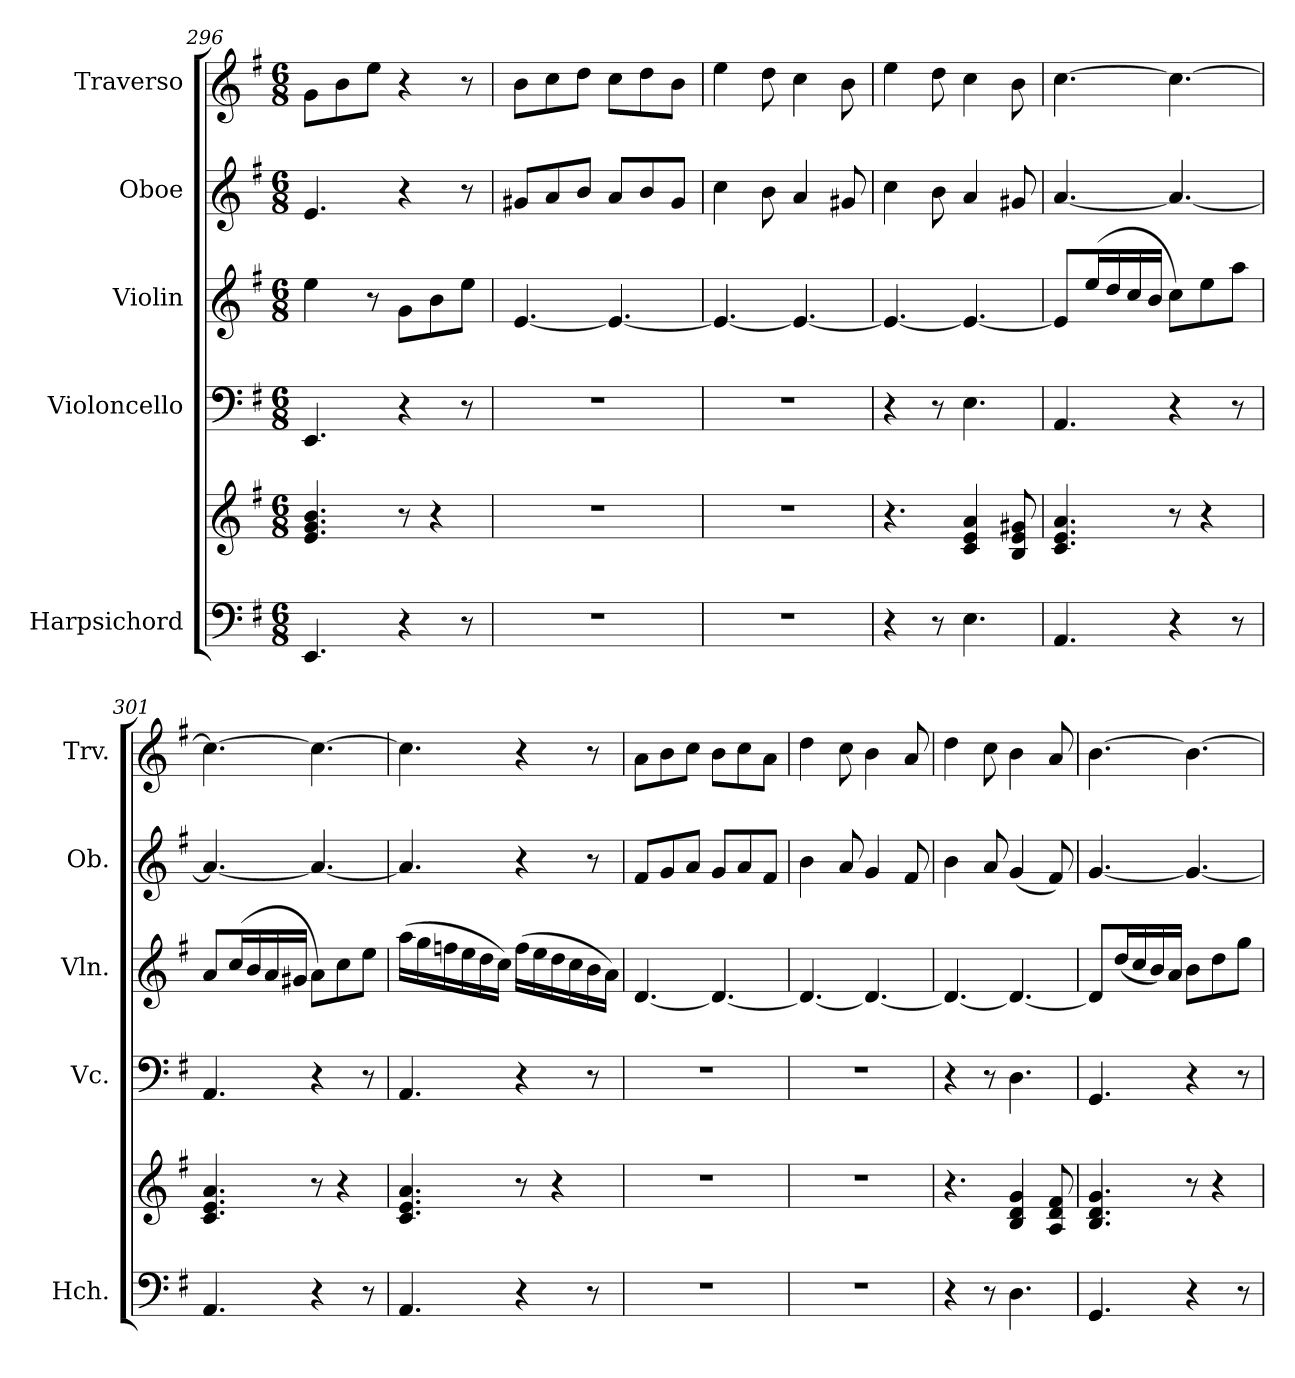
**kern	**kern	**kern	**kern	**kern	**kern
*part5	*part5	*part4	*part3	*part2	*part1
*staff6	*staff5	*staff4	*staff3	*staff2	*staff1
*I"Harpsichord	*	*I"Violoncello	*I"Violin	*I"Oboe	*I"Traverso
*I'Hch.	*	*I'Vc.	*I'Vln.	*I'Ob.	*I'Trv.
*clefF4	*clefG2	*clefF4	*clefG2	*clefG2	*clefG2
*k[f#]	*k[f#]	*k[f#]	*k[f#]	*k[f#]	*k[f#]
*M6/8	*M6/8	*M6/8	*M6/8	*M6/8	*M6/8
=296	=296	=296	=296	=296	=296
4.EE/	4.e/ 4.g/ 4.b/	4.EE/	4ee\	4.e/	8g\L
.	.	.	.	.	8b\
.	.	.	8r	.	8ee\J
4r	8r	4r	8g\L	4r	4r
.	4r	.	8b\	.	.
8r	.	8r	8ee\J	8r	8r
=297	=297	=297	=297	=297	=297
2.r	2.r	2.r	[4.e/	8g#X/L	8b\L
.	.	.	.	8a/	8cc\
.	.	.	.	8b/J	8dd\J
.	.	.	4.e/_	8a/L	8cc\L
.	.	.	.	8b/	8dd\
.	.	.	.	8g#/J	8b\J
=298	=298	=298	=298	=298	=298
2.r	2.r	2.r	4.e/_	4cc\	4ee\
.	.	.	.	8b\	8dd\
.	.	.	4.e/_	4a/	4cc\
.	.	.	.	8g#X/	8b\
=299	=299	=299	=299	=299	=299
4r	4.r	4r	4.e/_	4cc\	4ee\
8r	.	8r	.	8b\	8dd\
4.E\	4c/ 4e/ 4a/	4.E\	4.e/_	4a/	4cc\
.	8B/ 8e/ 8g#X/	.	.	8g#X/	8b\
=300	=300	=300	=300	=300	=300
4.AA/	4.c/ 4.e/ 4.a/	4.AA/	8e/L]	[4.a/	[4.cc\
.	.	.	(16ee/L	.	.
.	.	.	16dd/	.	.
.	.	.	16cc/	.	.
.	.	.	16b/JJ	.	.
4r	8r	4r	8cc\L)	4.a/_	4.cc\_
.	4r	.	8ee\	.	.
8r	.	8r	8aa\J	.	.
!!LO:LB:g=z
=301	=301	=301	=301	=301	=301
4.AA/	4.c/ 4.e/ 4.a/	4.AA/	8a/L	4.a/_	4.cc\_
.	.	.	(16cc/L	.	.
.	.	.	16b/	.	.
.	.	.	16a/	.	.
.	.	.	16g#X/JJ	.	.
4r	8r	4r	8a\L)	4.a/_	4.cc\_
.	4r	.	8cc\	.	.
8r	.	8r	8ee\J	.	.
=302	=302	=302	=302	=302	=302
4.AA/	4.c/ 4.e/ 4.a/	4.AA/	(16aa\LL	4.a/]	4.cc\]
.	.	.	16gg\	.	.
.	.	.	16ffn\	.	.
.	.	.	16ee\	.	.
.	.	.	16dd\	.	.
.	.	.	16cc\JJ)	.	.
4r	8r	4r	(16ff\LL	4r	4r
.	.	.	16ee\	.	.
.	4r	.	16dd\	.	.
.	.	.	16cc\	.	.
8r	.	8r	16b\	8r	8r
.	.	.	16a\JJ)	.	.
=303	=303	=303	=303	=303	=303
2.r	2.r	2.r	[4.d/	8f#/L	8a\L
.	.	.	.	8g/	8b\
.	.	.	.	8a/J	8cc\J
.	.	.	4.d/_	8g/L	8b\L
.	.	.	.	8a/	8cc\
.	.	.	.	8f#/J	8a\J
=304	=304	=304	=304	=304	=304
2.r	2.r	2.r	4.d/_	4b\	4dd\
.	.	.	.	8a/	8cc\
.	.	.	4.d/_	4g/	4b\
.	.	.	.	8f#/	8a/
=305	=305	=305	=305	=305	=305
4r	4.r	4r	4.d/_	4b\	4dd\
8r	.	8r	.	8a/	8cc\
4.D\	4B/ 4d/ 4g/	4.D\	4.d/_	(4g/	4b\
.	8A/ 8d/ 8f#/	.	.	8f#/)	8a/
=306	=306	=306	=306	=306	=306
4.GG/	4.B/ 4.d/ 4.g/	4.GG/	8d/L]	[4.g/	[4.b\
.	.	.	(16dd/L	.	.
.	.	.	16cc/	.	.
.	.	.	16b/)	.	.
.	.	.	16a/JJ	.	.
4r	8r	4r	8b\L	4.g/_	4.b\_
.	4r	.	8dd\	.	.
8r	.	8r	8gg\J	.	.
=	=	=	=	=	=
*-	*-	*-	*-	*-	*-
